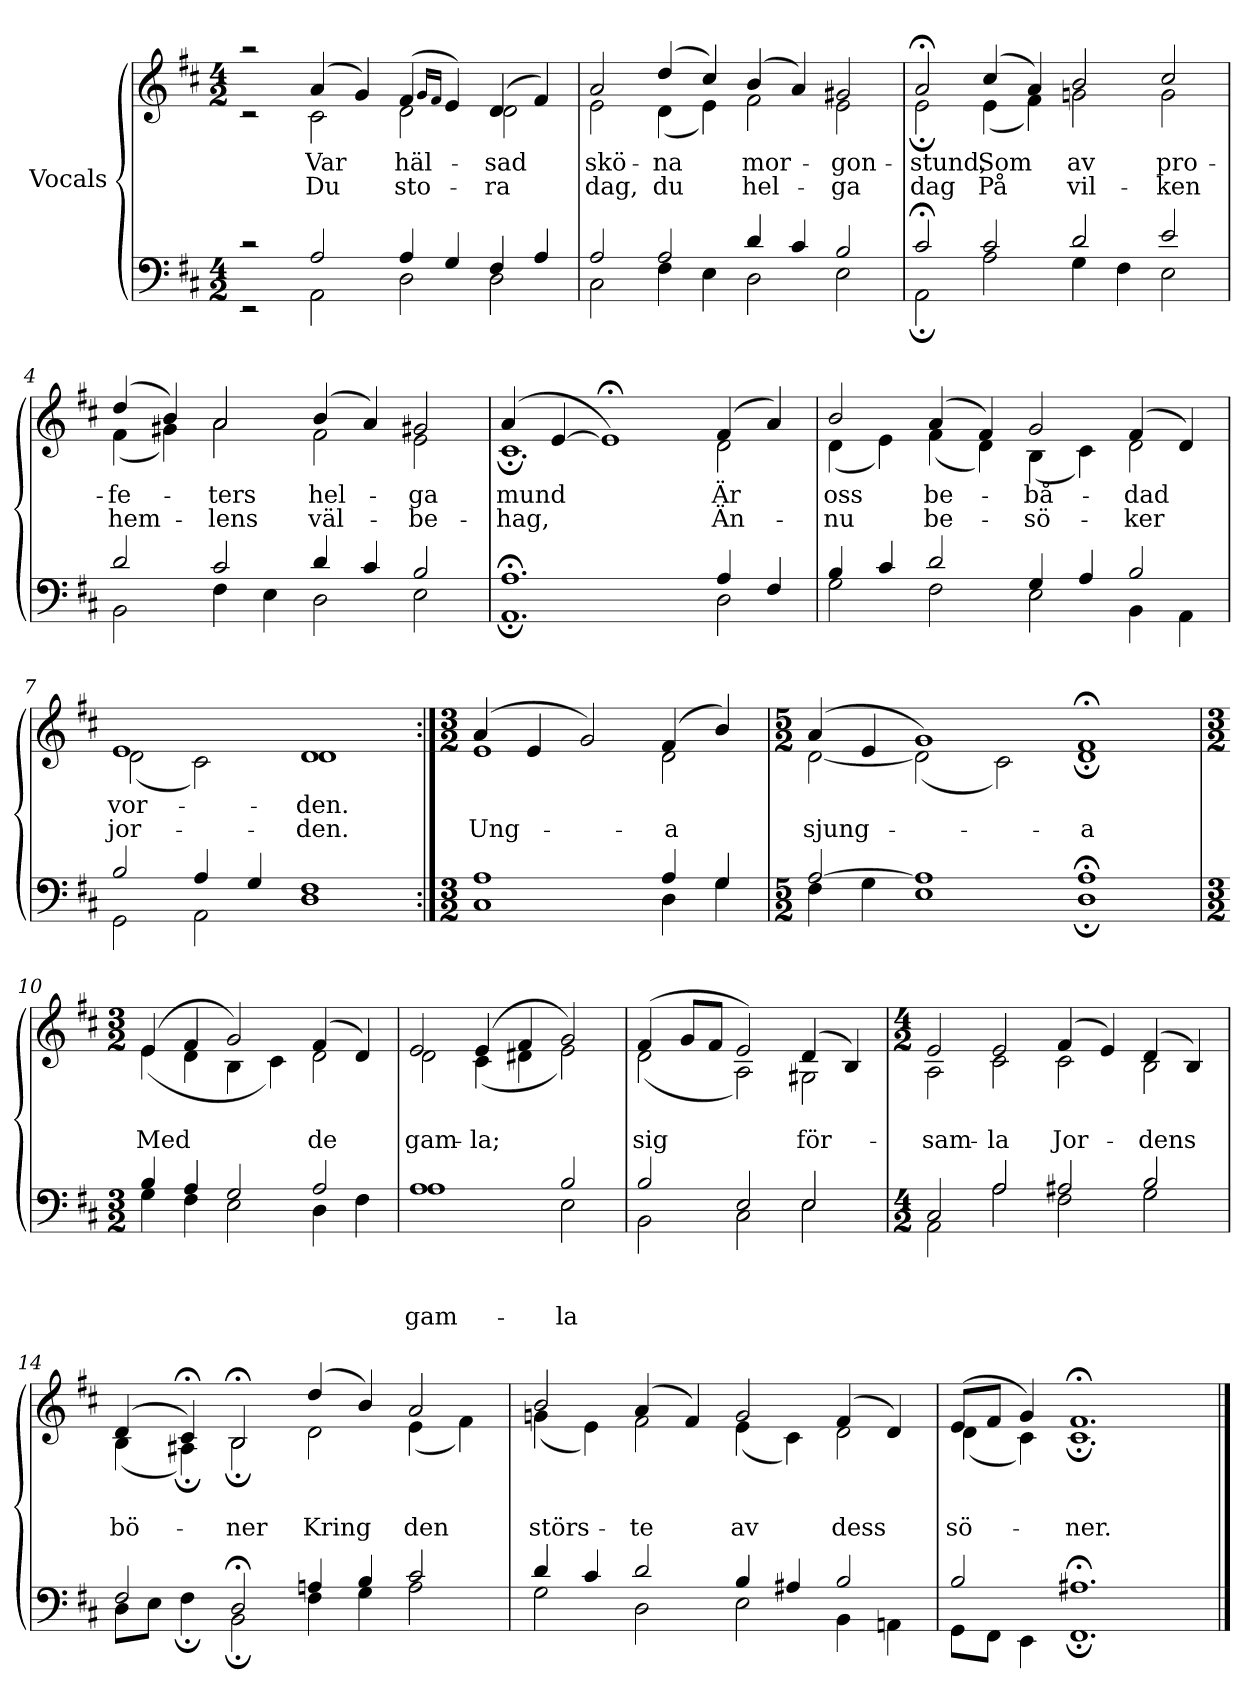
**kern	**text	**text	**text	**kern	**text	**text
*part1	*part1	*part1	*part1	*part1	*part1	*part1
*staff2	*staff2	*staff2	*staff2	*staff1	*staff1	*staff1
*I"Vocals	*	*	*	*	*	*
*clefF4	*	*	*	*clefG2	*	*
*k[f#c#]	*	*	*	*k[f#c#]	*	*
*D:	*	*	*	*D:	*	*
*M4/2	*	*	*	*M4/2	*	*
=1	=1	=1	=1	=1	=1	=1
*^	*	*	*	*^	*	*
2rc	2rEE	.	.	.	2raa	2rc	.	.
!	!	!	!	!	!	!	!LO:LY:b	!LO:LY:b
2A/	2AA\	.	.	.	(>4a/	2c#\	Var	Du
.	.	.	.	.	4g/)	.	.	.
!	!	!	!	!	!	!	!LO:LY:b	!LO:LY:b
4A/	2D\	.	.	.	(>4f#/	2d\	häl-	sto-
.	.	.	.	.	16qg/LL	.	.	.
.	.	.	.	.	16qf#/JJ	.	.	.
4G/	.	.	.	.	4e/)	.	.	.
!	!	!	!	!	!	!	!LO:LY:b	!LO:LY:b
4F#/	2D\	.	.	.	(>4d/	2d\	-sad	-ra
4A/	.	.	.	.	4f#/)	.	.	.
=2	=2	=2	=2	=2	=2	=2	=2	=2
!	!	!	!	!	!	!	!LO:LY:b	!LO:LY:b
2A/	2C#\	.	.	.	2a/	2e\	skö-	dag,
!	!	!	!	!	!	!	!LO:LY:b	!LO:LY:b
2A/	4F#\	.	.	.	(>4dd/	(<4d\	-na	du
.	4E\	.	.	.	4cc#/)	4e\)	.	.
!	!	!	!	!	!	!	!LO:LY:b	!LO:LY:b
4d/	2D\	.	.	.	(>4b/	2f#\	mor-	hel-
4c#/	.	.	.	.	4a/)	.	.	.
!	!	!	!	!	!	!	!LO:LY:b	!LO:LY:b
2B/	2E\	.	.	.	2g#X/	2e\	-gon-	-ga
=3	=3	=3	=3	=3	=3	=3	=3	=3
!	!	!	!	!	!	!	!LO:LY:b	!LO:LY:b
2c#;</	2AA;\	.	.	.	2a;</	2e;\	-stund,	dag
!	!	!	!	!	!	!	!LO:LY:b	!LO:LY:b
2c#/	2A\	.	.	.	(>4cc#/	(<4e\	Som	På
.	.	.	.	.	4a/)	4f#\)	.	.
!	!	!	!	!	!	!	!LO:LY:b	!LO:LY:b
2d/	4G\	.	.	.	2b/	2gni\	av	vil-
.	4F#\	.	.	.	.	.	.	.
!	!	!	!	!	!	!	!LO:LY:b	!LO:LY:b
2e/	2E\	.	.	.	2cc#/	2g\	pro-	-ken
=4	=4	=4	=4	=4	=4	=4	=4	=4
!	!	!	!	!	!	!	!LO:LY:b	!LO:LY:b
2d/	2BB\	.	.	.	(>4dd/	(<4f#\	-fe-	hem-
.	.	.	.	.	4b/)	4g#X\)	.	.
!	!	!	!	!	!	!	!LO:LY:b	!LO:LY:b
2c#/	4F#\	.	.	.	2a/	2a\	-ters	-lens
.	4E\	.	.	.	.	.	.	.
!	!	!	!	!	!	!	!LO:LY:b	!LO:LY:b
4d/	2D\	.	.	.	(>4b/	2f#\	hel-	väl-
4c#/	.	.	.	.	4a/)	.	.	.
!	!	!	!	!	!	!	!LO:LY:b	!LO:LY:b
2B/	2E\	.	.	.	2g#X/	2e\	-ga	-be-
!!LO:LB:g=z	!!
=5	=5	=5	=5	=5	=5	=5	=5	=5
!	!	!	!	!	!	!	!LO:LY:b	!LO:LY:b
1.A;<	1.AA;	.	.	.	(>4a/	1.c#;	mund	-hag,
.	.	.	.	.	[>4e/	.	.	.
.	.	.	.	.	1e;<])	.	.	.
!	!	!	!	!	!	!	!LO:LY:b	!LO:LY:b
4A/	2D\	.	.	.	(>4f#/	2d\	Är	Än-
4F#/	.	.	.	.	4a/)	.	.	.
=6	=6	=6	=6	=6	=6	=6	=6	=6
!	!	!	!	!	!	!	!LO:LY:b	!LO:LY:b
4B/	2G\	.	.	.	2b/	(<4d\	oss	-nu
4c#/	.	.	.	.	.	4e\)	.	.
!	!	!	!	!	!	!	!LO:LY:b	!LO:LY:b
2d/	2F#\	.	.	.	(>4a/	(<4f#\	be-	be-
.	.	.	.	.	4f#/)	4d\)	.	.
!	!	!	!	!	!	!	!LO:LY:b	!LO:LY:b
4G/	2E\	.	.	.	2g/	(<4B\	-bå-	-sö-
4A/	.	.	.	.	.	4c#\)	.	.
!	!	!	!	!	!	!	!LO:LY:b	!LO:LY:b
2B/	4BB\	.	.	.	(>4f#/	2d\	-dad	-ker
.	4AA\	.	.	.	4d/)	.	.	.
=7	=7	=7	=7	=7	=7	=7	=7	=7
!	!	!	!	!	!	!	!LO:LY:b	!LO:LY:b
2B/	2GG\	.	.	.	1e	(<2d\	vor-	jor-
4A/	2AA\	.	.	.	.	2c#\)	.	.
4G/	.	.	.	.	.	.	.	.
!	!	!	!	!	!	!	!LO:LY:b	!LO:LY:b
1F#	1D	.	.	.	1d	1d	-den.	-den.
=8:|!	=8:|!	=8:|!	=8:|!	=8:|!	=8:|!	=8:|!	=8:|!	=8:|!
*M3/2	*	*	*	*	*M3/2	*	*	*
!	!	!	!	!	!	!	!	!LO:LY:b
1A	1C#	.	.	.	(>4a/	1e	.	Ung-
.	.	.	.	.	4e/	.	.	.
.	.	.	.	.	2g/)	.	.	.
!	!	!	!	!	!	!	!	!LO:LY:b
4A/	4D\	.	.	.	(>4f#/	2d\	.	-a
4G/	4G\	.	.	.	4b/)	.	.	.
!!LO:LB:g=z	!!
=9	=9	=9	=9	=9	=9	=9	=9	=9
*M5/2	*	*	*	*	*M5/2	*	*	*
!	!	!	!	!	!	!	!	!LO:LY:b
[>2A/	4F#\	.	.	.	(>4a/	[<2d\	.	sjung-
.	4G\	.	.	.	4e/	.	.	.
1A]	1E	.	.	.	1g)	(<2d\]	.	.
.	.	.	.	.	.	2c#\)	.	.
!	!	!	!	!	!	!	!	!LO:LY:b
1A;<	1D;	.	.	.	1f#;<	1d;	.	-a
=10	=10	=10	=10	=10	=10	=10	=10	=10
*M3/2	*	*	*	*	*M3/2	*	*	*
!	!	!	!	!	!	!	!	!LO:LY:b
4B/	4G\	.	.	.	(>4e/	(<4e\	.	Med
4A/	4F#\	.	.	.	4f#/	4d\	.	.
2G/	2E\	.	.	.	2g/)	4B\	.	.
.	.	.	.	.	.	4c#\)	.	.
!	!	!	!	!	!	!	!	!LO:LY:b
2A/	4D\	.	.	.	(>4f#/	2d\	.	de
.	4F#\	.	.	.	4d/)	.	.	.
=11	=11	=11	=11	=11	=11	=11	=11	=11
!	!	!	!	!LO:LY:b	!	!	!	!LO:LY:b
1A	1A	.	.	gam-	2e/	2d\	.	gam-
!	!	!	!	!	!	!	!	!LO:LY:b
.	.	.	.	.	(>4e/	(<4c#\	.	-la;
.	.	.	.	.	4f#/	4d#X\	.	.
!	!	!	!	!LO:LY:b	!	!	!	!
2B/	2E\	.	.	-la	2g/)	2e\)	.	.
=12	=12	=12	=12	=12	=12	=12	=12	=12
!	!	!	!	!	!	!	!	!LO:LY:b
2B/	2BB\	.	.	.	(>4f#/	(<2d\	.	sig
.	.	.	.	.	8g/L	.	.	.
.	.	.	.	.	8f#/J	.	.	.
2E/	2C#\	.	.	.	2e/)	2A\)	.	.
!	!	!	!	!	!	!	!	!LO:LY:b
2E/	2E\	.	.	.	(>4d/	2G#X\	.	för-
.	.	.	.	.	4B/)	.	.	.
!!LO:LB:g=z	!!
=13	=13	=13	=13	=13	=13	=13	=13	=13
*M4/2	*	*	*	*	*M4/2	*	*	*
!	!	!	!	!	!	!	!	!LO:LY:b
2C#/	2AA\	.	.	.	2e/	2A\	.	-sam-
!	!	!	!	!	!	!	!	!LO:LY:b
2A/	2A\	.	.	.	2e/	2c#\	.	-la
!	!	!	!	!	!	!	!	!LO:LY:b
2A#X/	2F#\	.	.	.	(>4f#/	2c#\	.	Jor-
.	.	.	.	.	4e/)	.	.	.
!	!	!	!	!	!	!	!	!LO:LY:b
2B/	2G\	.	.	.	(>4d/	2B\	.	-dens
.	.	.	.	.	4B/)	.	.	.
=14	=14	=14	=14	=14	=14	=14	=14	=14
!	!	!	!	!	!	!	!	!LO:LY:b
2F#/	8D\L	.	.	.	(>4d/	(<4B\	.	bö-
.	8E\J	.	.	.	.	.	.	.
.	4F#;\	.	.	.	4c#;</)	4A#X;\)	.	.
!	!	!	!	!	!	!	!	!LO:LY:b
2D;</	2BB;\	.	.	.	2B;</	2B;\	.	-ner
!	!	!	!	!	!	!	!	!LO:LY:b
4Ani/	4F#\	.	.	.	(>4dd/	2d\	.	Kring
4B/	4G\	.	.	.	4b/)	.	.	.
!	!	!	!	!	!	!	!	!LO:LY:b
2c#/	2A\	.	.	.	2a/	(<4e\	.	den
.	.	.	.	.	.	4f#\)	.	.
=15	=15	=15	=15	=15	=15	=15	=15	=15
!	!	!	!	!	!	!	!	!LO:LY:b
4d/	2G\	.	.	.	2b/	(<4gni\	.	störs-
4c#/	.	.	.	.	.	4e\)	.	.
!	!	!	!	!	!	!	!	!LO:LY:b
2d/	2D\	.	.	.	(>4a/	2f#\	.	-te
.	.	.	.	.	4f#/)	.	.	.
!	!	!	!	!	!	!	!	!LO:LY:b
4B/	2E\	.	.	.	2g/	(<4e\	.	av
4A#X/	.	.	.	.	.	4c#\)	.	.
!	!	!	!	!	!	!	!	!LO:LY:b
2B/	4BB\	.	.	.	(>4f#/	2d\	.	dess
.	4AAni\	.	.	.	4d/)	.	.	.
=16	=16	=16	=16	=16	=16	=16	=16	=16
!	!	!	!	!	!	!	!	!LO:LY:b
2B/	8GG\L	.	.	.	(>8e/L	(<4d\	.	sö-
.	8FF#\J	.	.	.	8f#/J	.	.	.
.	4EE\	.	.	.	4g/)	4c#\)	.	.
!	!	!	!	!	!	!	!	!LO:LY:b
1.A#X;<	1.FF#;	.	.	.	1.f#;<	1.c#;	.	-ner.
*v	*v	*	*	*	*	*	*	*
*	*	*	*	*v	*v	*	*
==	==	==	==	==	==	==
*-	*-	*-	*-	*-	*-	*-
